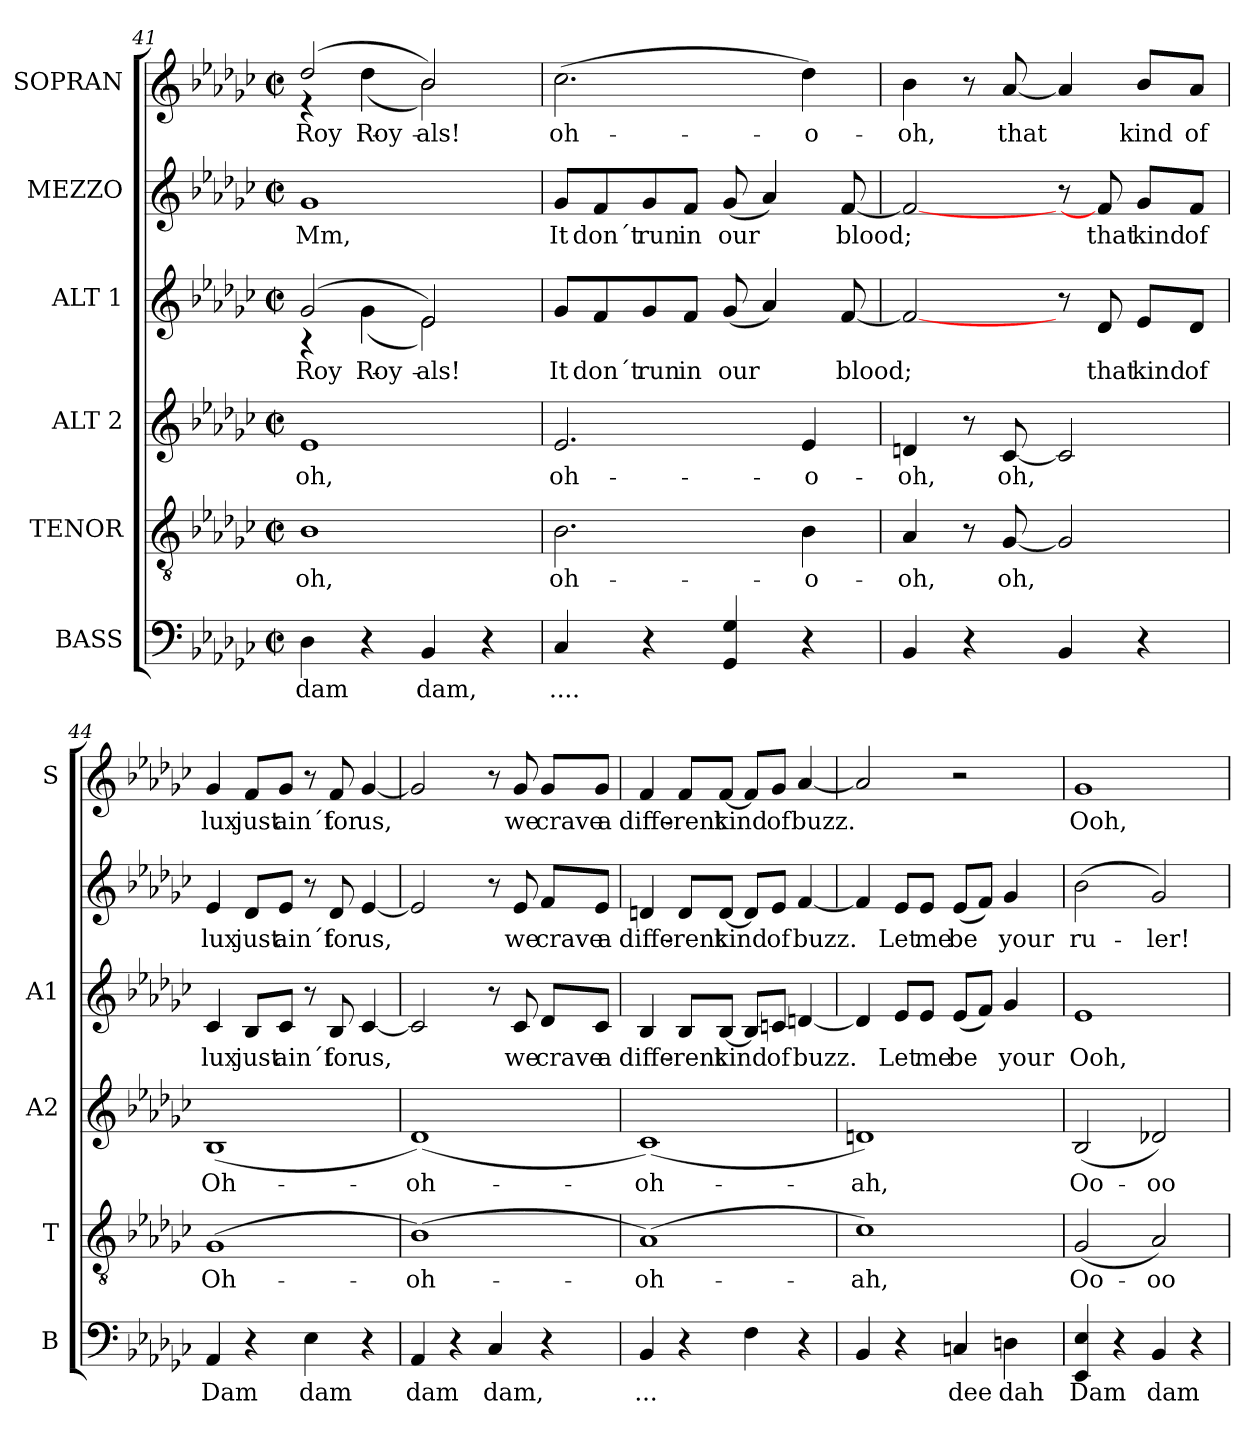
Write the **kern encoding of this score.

**kern	**text	**kern	**text	**kern	**text	**kern	**text	**kern	**text	**kern	**text
*part6	*part6	*part5	*part5	*part4	*part4	*part3	*part3	*part2	*part2	*part1	*part1
*staff6	*staff6	*staff5	*staff5	*staff4	*staff4	*staff3	*staff3	*staff2	*staff2	*staff1	*staff1
*I"BASS	*	*I"TENOR	*	*I"ALT 2	*	*I"ALT 1	*	*I"MEZZO	*	*I"SOPRAN	*
*I'B	*	*I'T	*	*I'A2	*	*I'A1	*	*	*	*I'S	*
*clefF4	*	*clefGv2	*	*clefG2	*	*clefG2	*	*clefG2	*	*clefG2	*
*	*	*ITrd7c12	*	*	*	*	*	*	*	*	*
*k[b-e-a-d-g-c-]	*	*k[b-e-a-d-g-c-]	*	*k[b-e-a-d-g-c-]	*	*k[b-e-a-d-g-c-]	*	*k[b-e-a-d-g-c-]	*	*k[b-e-a-d-g-c-]	*
*e-:	*	*e-:	*	*e-:	*	*e-:	*	*e-:	*	*e-:	*
*M2/2	*	*M2/2	*	*M2/2	*	*M2/2	*	*M2/2	*	*M2/2	*
*met(c|)	*	*met(c|)	*	*met(c|)	*	*met(c|)	*	*met(c|)	*	*met(c|)	*
=41	=41	=41	=41	=41	=41	=41	=41	=41	=41	=41	=41
!	!LO:LY:b:color=#000000	!	!	!	!	!	!	!	!	!	!
!	!	!	!LO:LY:b:color=#000000	!	!	!	!	!	!	!	!
!	!	!	!	!	!LO:LY:b:color=#000000	!	!	!	!	!	!
!	!	!	!	!	!	!	!LO:LY:b:color=#000000	!	!	!	!
*	*	*	*	*	*	*^	*	*	*	*	*
!	!	!	!	!	!	!	!	!	!	!LO:LY:b:color=#000000	!	!
!	!	!	!	!	!	!	!	!	!	!	!	!LO:LY:b:color=#000000
*	*	*	*	*	*	*	*	*	*	*	*^	*
4D-i\	dam	1BB-i	-oh,	1e-i	-oh,	(2g-i/	4r	Roy-	1g-i	Mm,	(2dd-i/	4r	Roy-
!	!	!	!	!	!	!	!	!LO:LY:b:color=#000000	!	!	!	!	!
!	!	!	!	!	!	!	!	!	!	!	!	!	!LO:LY:b:color=#000000
4r	.	.	.	.	.	.	(4g-i\	Roy-	.	.	.	(4dd-i\	Roy-
!	!LO:LY:b:color=#000000	!	!	!	!	!	!	!	!	!	!	!	!
!	!	!	!	!	!	!	!	!LO:LY:b:color=#000000	!	!	!	!	!
!	!	!	!	!	!	!	!	!LO:LY:b:color=#000000	!	!	!	!	!
!	!	!	!	!	!	!	!	!	!	!	!	!	!LO:LY:b:color=#000000
!	!	!	!	!	!	!	!	!	!	!	!	!	!LO:LY:b:color=#000000
4BB-i/	dam,	.	.	.	.	2e-i/)	2e-i\)	-als!	.	.	2b-i/)	2b-i\)	-als!
4r	.	.	.	.	.	.	.	.	.	.	.	.	.
*	*	*	*	*	*	*v	*v	*	*	*	*v	*v	*
=42	=42	=42	=42	=42	=42	=42	=42	=42	=42	=42	=42
!	!LO:LY:b:color=#000000	!	!	!	!	!	!	!	!	!	!
!	!	!	!LO:LY:b:color=#000000	!	!	!	!	!	!	!	!
!	!	!	!	!	!LO:LY:b:color=#000000	!	!	!	!	!	!
!	!	!	!	!	!	!	!LO:LY:b:color=#000000	!	!	!	!
!	!	!	!	!	!	!	!	!	!LO:LY:b:color=#000000	!	!
!	!	!	!	!	!	!	!	!	!	!	!LO:LY:b:color=#000000
4C-i/	....	2.BB-i\	oh-	2.e-i/	oh-	8g-i/L	It	8g-i/L	It	(2.cc-i\	oh-
!	!	!	!	!	!	!	!LO:LY:b:color=#000000	!	!	!	!
!	!	!	!	!	!	!	!	!	!LO:LY:b:color=#000000	!	!
.	.	.	.	.	.	8fi/	don´t	8fi/	don´t	.	.
!	!	!	!	!	!	!	!LO:LY:b:color=#000000	!	!	!	!
!	!	!	!	!	!	!	!	!	!LO:LY:b:color=#000000	!	!
4r	.	.	.	.	.	8g-i/	run	8g-i/	run	.	.
!	!	!	!	!	!	!	!LO:LY:b:color=#000000	!	!	!	!
!	!	!	!	!	!	!	!	!	!LO:LY:b:color=#000000	!	!
.	.	.	.	.	.	8fi/J	in	8fi/J	in	.	.
!	!	!	!	!	!	!	!LO:LY:b:color=#000000	!	!	!	!
!	!	!	!	!	!	!	!	!	!LO:LY:b:color=#000000	!	!
4GG-i/ 4G-i	.	.	.	.	.	(8g-i/	our	(8g-i/	our	.	.
.	.	.	.	.	.	4a-i/)	.	4a-i/)	.	.	.
!	!	!	!LO:LY:b:color=#000000	!	!	!	!	!	!	!	!
!	!	!	!	!	!LO:LY:b:color=#000000	!	!	!	!	!	!
!	!	!	!	!	!	!	!	!	!	!	!LO:LY:b:color=#000000
4r	.	4BB-i\	-o-	4e-i/	-o-	.	.	.	.	4dd-i\)	-o-
!	!	!	!	!	!	!	!LO:LY:b:color=#000000	!	!	!	!
!	!	!	!	!	!	!	!	!	!LO:LY:b:color=#000000	!	!
.	.	.	.	.	.	[<8fi/	blood;	[<8fi/	blood;	.	.
=43	=43	=43	=43	=43	=43	=43	=43	=43	=43	=43	=43
!	!	!	!LO:LY:b:color=#000000	!	!	!	!	!	!	!	!
!	!	!	!	!	!LO:LY:b:color=#000000	!	!	!	!	!	!
!	!	!	!	!	!	!	!	!	!	!	!LO:LY:b:color=#000000
4BB-i/	.	4AA-i/	-oh,	4dni/	-oh,	2fi/_<	.	2fi/_<	.	4b-i\	-oh,
4r	.	8r	.	8r	.	.	.	.	.	8r	.
!	!	!	!LO:LY:b:color=#000000	!	!	!	!	!	!	!	!
!	!	!	!	!	!LO:LY:b:color=#000000	!	!	!	!	!	!
!	!	!	!	!	!	!	!	!	!	!	!LO:LY:b:color=#000000
.	.	[<8GG-i/	oh,	[<8c-i/	oh,	.	.	.	.	[<8a-i/	that
4BB-i/	.	2GG-i/]	.	2c-i/]	.	8r	.	8r	.	4a-i/]	.
!	!	!	!	!	!	!	!LO:LY:b:color=#000000	!	!	!	!
!	!	!	!	!	!	!	!	!	!LO:LY:b:color=#000000	!	!
.	.	.	.	.	.	8d-i/	that	8fi/]	that	.	.
!	!	!	!	!	!	!	!LO:LY:b:color=#000000	!	!	!	!
!	!	!	!	!	!	!	!	!	!LO:LY:b:color=#000000	!	!
!	!	!	!	!	!	!	!	!	!	!	!LO:LY:b:color=#000000
4r	.	.	.	.	.	8e-i/L	kind	8g-i/L	kind	8b-i/L	kind
!	!	!	!	!	!	!	!LO:LY:b:color=#000000	!	!	!	!
!	!	!	!	!	!	!	!	!	!LO:LY:b:color=#000000	!	!
!	!	!	!	!	!	!	!	!	!	!	!LO:LY:b:color=#000000
.	.	.	.	.	.	8d-i/J	of	8fi/J	of	8a-i/J	of
!!LO:LB:g=z
=44	=44	=44	=44	=44	=44	=44	=44	=44	=44	=44	=44
!	!LO:LY:b:color=#000000	!	!	!	!	!	!	!	!	!	!
!	!	!	!LO:LY:b:color=#000000	!	!	!	!	!	!	!	!
!	!	!	!	!	!LO:LY:b:color=#000000	!	!	!	!	!	!
!	!	!	!	!	!	!	!LO:LY:b:color=#000000	!	!	!	!
!	!	!	!	!	!	!	!	!	!LO:LY:b:color=#000000	!	!
!	!	!	!	!	!	!	!	!	!	!	!LO:LY:b:color=#000000
4AA-i/	Dam	(1GG-i	Oh-	(1B-i	Oh-	4c-i/	lux	4e-i/	lux	4g-i/	lux
!	!	!	!	!	!	!	!LO:LY:b:color=#000000	!	!	!	!
!	!	!	!	!	!	!	!	!	!LO:LY:b:color=#000000	!	!
!	!	!	!	!	!	!	!	!	!	!	!LO:LY:b:color=#000000
4r	.	.	.	.	.	8B-i/L	just	8d-i/L	just	8fi/L	just
!	!	!	!	!	!	!	!LO:LY:b:color=#000000	!	!	!	!
!	!	!	!	!	!	!	!	!	!LO:LY:b:color=#000000	!	!
!	!	!	!	!	!	!	!	!	!	!	!LO:LY:b:color=#000000
.	.	.	.	.	.	8c-i/J	ain´t	8e-i/J	ain´t	8g-i/J	ain´t
!	!LO:LY:b:color=#000000	!	!	!	!	!	!	!	!	!	!
4E-i\	dam	.	.	.	.	8r	.	8r	.	8r	.
!	!	!	!	!	!	!	!LO:LY:b:color=#000000	!	!	!	!
!	!	!	!	!	!	!	!	!	!LO:LY:b:color=#000000	!	!
!	!	!	!	!	!	!	!	!	!	!	!LO:LY:b:color=#000000
.	.	.	.	.	.	8B-i/	for	8d-i/	for	8fi/	for
!	!	!	!	!	!	!	!LO:LY:b:color=#000000	!	!	!	!
!	!	!	!	!	!	!	!	!	!LO:LY:b:color=#000000	!	!
!	!	!	!	!	!	!	!	!	!	!	!LO:LY:b:color=#000000
4r	.	.	.	.	.	[<4c-i/	us,	[<4e-i/	us,	[<4g-i/	us,
=45	=45	=45	=45	=45	=45	=45	=45	=45	=45	=45	=45
!	!LO:LY:b:color=#000000	!	!	!	!	!	!	!	!	!	!
!	!	!	!LO:LY:b:color=#000000	!	!	!	!	!	!	!	!
!	!	!	!	!	!LO:LY:b:color=#000000	!	!	!	!	!	!
4AA-i/	dam	(1BB-i)	-oh-	(1d-i)	-oh-	2c-i/]	.	2e-i/]	.	2g-i/]	.
4r	.	.	.	.	.	.	.	.	.	.	.
!	!LO:LY:b:color=#000000	!	!	!	!	!	!	!	!	!	!
4C-i/	dam,	.	.	.	.	8r	.	8r	.	8r	.
!	!	!	!	!	!	!	!LO:LY:b:color=#000000	!	!	!	!
!	!	!	!	!	!	!	!	!	!LO:LY:b:color=#000000	!	!
!	!	!	!	!	!	!	!	!	!	!	!LO:LY:b:color=#000000
.	.	.	.	.	.	8c-i/	we	8e-i/	we	8g-i/	we
!	!	!	!	!	!	!	!LO:LY:b:color=#000000	!	!	!	!
!	!	!	!	!	!	!	!	!	!LO:LY:b:color=#000000	!	!
!	!	!	!	!	!	!	!	!	!	!	!LO:LY:b:color=#000000
4r	.	.	.	.	.	8d-i/L	crave	8fi/L	crave	8g-i/L	crave
!	!	!	!	!	!	!	!LO:LY:b:color=#000000	!	!	!	!
!	!	!	!	!	!	!	!	!	!LO:LY:b:color=#000000	!	!
!	!	!	!	!	!	!	!	!	!	!	!LO:LY:b:color=#000000
.	.	.	.	.	.	8c-i/J	a	8e-i/J	a	8g-i/J	a
=46	=46	=46	=46	=46	=46	=46	=46	=46	=46	=46	=46
!	!LO:LY:b:color=#000000	!	!	!	!	!	!	!	!	!	!
!	!	!	!LO:LY:b:color=#000000	!	!	!	!	!	!	!	!
!	!	!	!	!	!LO:LY:b:color=#000000	!	!	!	!	!	!
!	!	!	!	!	!	!	!LO:LY:b:color=#000000	!	!	!	!
!	!	!	!	!	!	!	!	!	!LO:LY:b:color=#000000	!	!
!	!	!	!	!	!	!	!	!	!	!	!LO:LY:b:color=#000000
4BB-i/	...	(1AA-i)	-oh-	(1c-i)	-oh-	4B-i/	diffe-	4dni/	diffe-	4fi/	diffe-
!	!	!	!	!	!	!	!LO:LY:b:color=#000000	!	!	!	!
!	!	!	!	!	!	!	!	!	!LO:LY:b:color=#000000	!	!
!	!	!	!	!	!	!	!	!	!	!	!LO:LY:b:color=#000000
4r	.	.	.	.	.	8B-i/L	-rent	8di/L	-rent	8fi/L	-rent
!	!	!	!	!	!	!	!LO:LY:b:color=#000000	!	!	!	!
!	!	!	!	!	!	!	!	!	!LO:LY:b:color=#000000	!	!
!	!	!	!	!	!	!	!	!	!	!	!LO:LY:b:color=#000000
.	.	.	.	.	.	[<8B-i/J	kind	[<8di/J	kind	[<8fi/J	kind
4Fi\	.	.	.	.	.	8B-i/L]	.	8di/L]	.	8fi/L]	.
!	!	!	!	!	!	!	!LO:LY:b:color=#000000	!	!	!	!
!	!	!	!	!	!	!	!	!	!LO:LY:b:color=#000000	!	!
!	!	!	!	!	!	!	!	!	!	!	!LO:LY:b:color=#000000
.	.	.	.	.	.	8cni/J	of	8e-i/J	of	8g-i/J	of
!	!	!	!	!	!	!	!LO:LY:b:color=#000000	!	!	!	!
!	!	!	!	!	!	!	!	!	!LO:LY:b:color=#000000	!	!
!	!	!	!	!	!	!	!	!	!	!	!LO:LY:b:color=#000000
4r	.	.	.	.	.	[<4dni/	buzz.	[<4fi/	buzz.	[<4a-i/	buzz.
=47	=47	=47	=47	=47	=47	=47	=47	=47	=47	=47	=47
!	!	!	!LO:LY:b:color=#000000	!	!	!	!	!	!	!	!
!	!	!	!	!	!LO:LY:b:color=#000000	!	!	!	!	!	!
*	*	*	*	*	*	*^	*	*^	*	*^	*
4BB-i/	.	1C-i)	-ah,	1dni)	-ah,	4di/]	4ryy	.	4fi/]	2ryy	.	2a-i/]	2ryy	.
!	!	!	!	!	!	!	!	!LO:LY:b:color=#000000	!	!	!	!	!	!
!	!	!	!	!	!	!	!	!	!	!	!LO:LY:b:color=#000000	!	!	!
4r	.	.	.	.	.	8e-i/L	4ryy	Let	8e-i/L	.	Let	.	.	.
!	!	!	!	!	!	!	!	!LO:LY:b:color=#000000	!	!	!	!	!	!
!	!	!	!	!	!	!	!	!	!	!	!LO:LY:b:color=#000000	!	!	!
.	.	.	.	.	.	8e-i/J	.	me	8e-i/J	.	me	.	.	.
!	!LO:LY:b:color=#000000	!	!	!	!	!	!	!	!	!	!	!	!	!
!	!	!	!	!	!	!	!	!LO:LY:b:color=#000000	!	!	!	!	!	!
!	!	!	!	!	!	!	!	!	!	!	!LO:LY:b:color=#000000	!	!	!
4Cni/	dee	.	.	.	.	(8e-i/L	2ryy	be	(8e-i/L	2ryy	be	2ryy	2r	.
.	.	.	.	.	.	8fi/J)	.	.	8fi/J)	.	.	.	.	.
!	!LO:LY:b:color=#000000	!	!	!	!	!	!	!	!	!	!	!	!	!
!	!	!	!	!	!	!	!	!LO:LY:b:color=#000000	!	!	!	!	!	!
!	!	!	!	!	!	!	!	!	!	!	!LO:LY:b:color=#000000	!	!	!
4Dni\	dah	.	.	.	.	4g-i/	.	your	4g-i/	.	your	.	.	.
*	*	*	*	*	*	*v	*v	*	*	*	*	*v	*v	*
*	*	*	*	*	*	*	*	*v	*v	*	*	*
!!LO:PB:g=z
=48	=48	=48	=48	=48	=48	=48	=48	=48	=48	=48	=48
!	!LO:LY:b:color=#000000	!	!	!	!	!	!	!	!	!	!
!	!	!	!LO:LY:b:color=#000000	!	!	!	!	!	!	!	!
!	!	!	!	!	!LO:LY:b:color=#000000	!	!	!	!	!	!
!	!	!	!	!	!	!	!LO:LY:b:color=#000000	!	!	!	!
!	!	!	!	!	!	!	!	!	!LO:LY:b:color=#000000	!	!
!	!	!	!	!	!	!	!	!	!	!	!LO:LY:b:color=#000000
4EE-i/ 4E-i	Dam	(2GG-i/	Oo-	(2B-i/	Oo-	1e-i	Ooh,	(2b-i\	ru-	1g-i	Ooh,
4r	.	.	.	.	.	.	.	.	.	.	.
!	!LO:LY:b:color=#000000	!	!	!	!	!	!	!	!	!	!
!	!	!	!LO:LY:b:color=#000000	!	!	!	!	!	!	!	!
!	!	!	!	!	!LO:LY:b:color=#000000	!	!	!	!	!	!
!	!	!	!	!	!	!	!	!	!LO:LY:b:color=#000000	!	!
4BB-i/	dam	2AA-i/)	-oo-	2d-Xi/)	-oo-	.	.	2g-i/)	-ler!	.	.
4r	.	.	.	.	.	.	.	.	.	.	.
=	=	=	=	=	=	=	=	=	=	=	=
*-	*-	*-	*-	*-	*-	*-	*-	*-	*-	*-	*-
